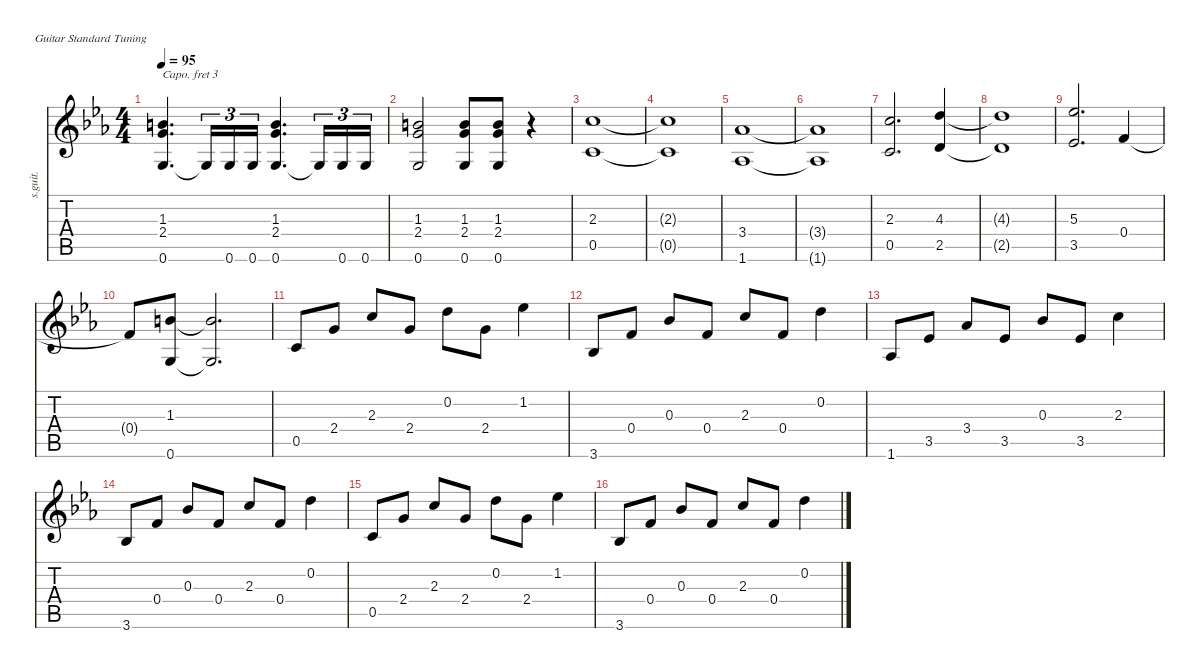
\defaultSystemsLayout 4
\hideDynamics
\bracketExtendMode nobrackets
\track ("piano" "s.guit.") {defaultSystemsLayout 4 instrument acousticguitarsteel}
\staff {score tabs}
\capo 3
\tuning (E4 B3 G3 D3 A2 E2)
\ts (4 4)
\tempo 95
\clef g2
\ks eb
(0.6{acc forcenatural} 2.4{acc forcenatural} 1.3{acc forcenatural}).4{d dy mf beam Up} 0.6{t acc forcenatural}.16{tu (3 2) beam Up} 0.6{acc forcenatural}.16{tu (3 2) beam Up} 0.6{acc forcenatural}.16{tu (3 2) beam Up} (0.6{acc forcenatural} 1.3{acc forcenatural} 2.4{acc forcenatural}).4{d beam Up} 0.6{t acc forcenatural}.16{tu (3 2) beam Up} 0.6{acc forcenatural}.16{tu (3 2) beam Up} 0.6{acc forcenatural}.16{tu (3 2) beam Up} |
(1.3{acc forcenatural} 2.4{acc forcenatural} 0.6{acc forcenatural}).2{beam Up} (1.3{acc forcenatural} 0.6{acc forcenatural} 2.4{acc forcenatural}).8{beam Up} (1.3{acc forcenatural} 0.6{acc forcenatural} 2.4{acc forcenatural}).8{beam Up} r.4{beam Down} |
(0.5{acc forcenatural} 2.3{acc forcenatural}).1{beam Up} |
(2.3{t acc forcenatural} 0.5{t acc forcenatural}).1{beam Up} |
(1.6{acc b} 3.4{acc b}).1{beam Up} |
(3.4{t acc b} 1.6{t acc b}).1{beam Up} |
(0.5{acc forcenatural} 2.3{acc forcenatural}).2{d beam Up} (4.3{acc forcenatural} 2.5{acc forcenatural}).4{beam Up} |
(2.5{t acc forcenatural} 4.3{t acc forcenatural}).1{beam Up} |
(3.5{acc b} 5.3{acc b}).2{d beam Up} 0.4{acc forcenatural}.4{beam Up} |
0.4{t acc forcenatural}.8{beam Up} (1.3{acc forcenatural} 0.6{acc forcenatural}).8{beam Up} (0.6{t acc forcenatural} 1.3{t acc forcenatural}).2{d beam Up} |
0.5{acc forcenatural}.8{beam Up} 2.4{acc forcenatural}.8{beam Up} 2.3{acc forcenatural}.8{beam Up} 2.4{acc forcenatural}.8{beam Up} 0.2{acc forcenatural}.8{beam Down} 2.4{acc forcenatural}.8{beam Down} 1.2{acc b}.4{beam Down} |
3.6{acc b}.8{beam Up} 0.4{acc forcenatural}.8{beam Up} 0.3{acc b}.8{beam Up} 0.4{acc forcenatural}.8{beam Up} 2.3{acc forcenatural}.8{beam Up} 0.4{acc forcenatural}.8{beam Up} 0.2{acc forcenatural}.4{beam Down} |
1.6{acc b}.8{beam Up} 3.5{acc b}.8{beam Up} 3.4{acc b}.8{beam Up} 3.5{acc b}.8{beam Up} 0.3{acc b}.8{beam Up} 3.5{acc b}.8{beam Up} 2.3{acc forcenatural}.4{beam Down} |
3.6{acc b}.8{beam Up} 0.4{acc forcenatural}.8{beam Up} 0.3{acc b}.8{beam Up} 0.4{acc forcenatural}.8{beam Up} 2.3{acc forcenatural}.8{beam Up} 0.4{acc forcenatural}.8{beam Up} 0.2{acc forcenatural}.4{beam Down} |
0.5{acc forcenatural}.8{beam Up} 2.4{acc forcenatural}.8{beam Up} 2.3{acc forcenatural}.8{beam Up} 2.4{acc forcenatural}.8{beam Up} 0.2{acc forcenatural}.8{beam Down} 2.4{acc forcenatural}.8{beam Down} 1.2{acc b}.4{beam Down} |
3.6{acc b}.8{beam Up} 0.4{acc forcenatural}.8{beam Up} 0.3{acc b}.8{beam Up} 0.4{acc forcenatural}.8{beam Up} 2.3{acc forcenatural}.8{beam Up} 0.4{acc forcenatural}.8{beam Up} 0.2{acc forcenatural}.4{beam Down}
